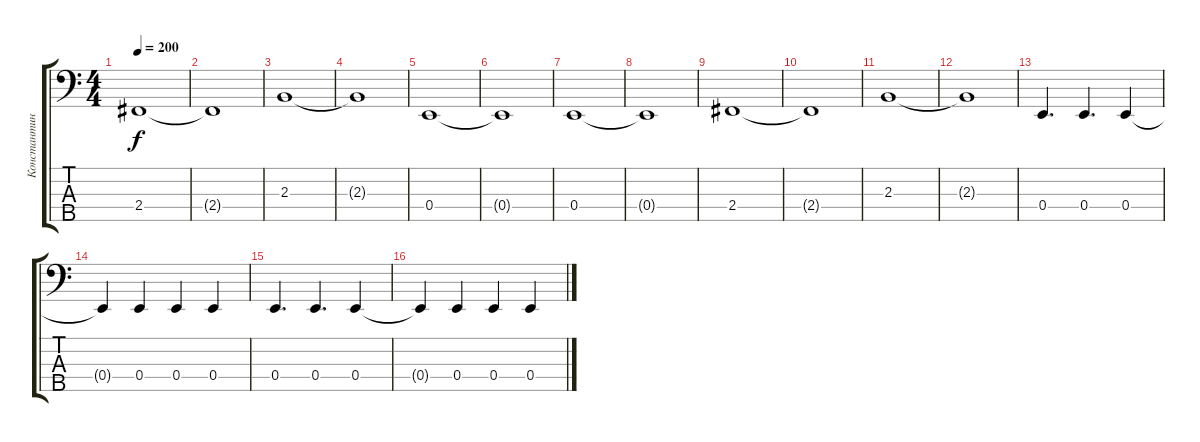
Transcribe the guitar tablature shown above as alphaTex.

\track ("Константин Бекрев" "Константин") {instrument electricbasspick}
\staff {score tabs}
\tuning (G2 D2 A1 E1 B0) {hide}
\ts (4 4)
\tempo 200
\clef f4
\ks c
2.4.1{dy f} |
2.4{t}.1 |
2.3.1 |
2.3{t}.1 |
0.4.1 |
0.4{t}.1 |
0.4.1 |
0.4{t}.1 |
2.4.1 |
2.4{t}.1 |
2.3.1 |
2.3{t}.1 |
0.4.4{d} 0.4.4{d} 0.4.4 |
0.4{t}.4 0.4.4 0.4.4 0.4.4 |
0.4.4{d} 0.4.4{d} 0.4.4 |
0.4{t}.4 0.4.4 0.4.4 0.4.4
